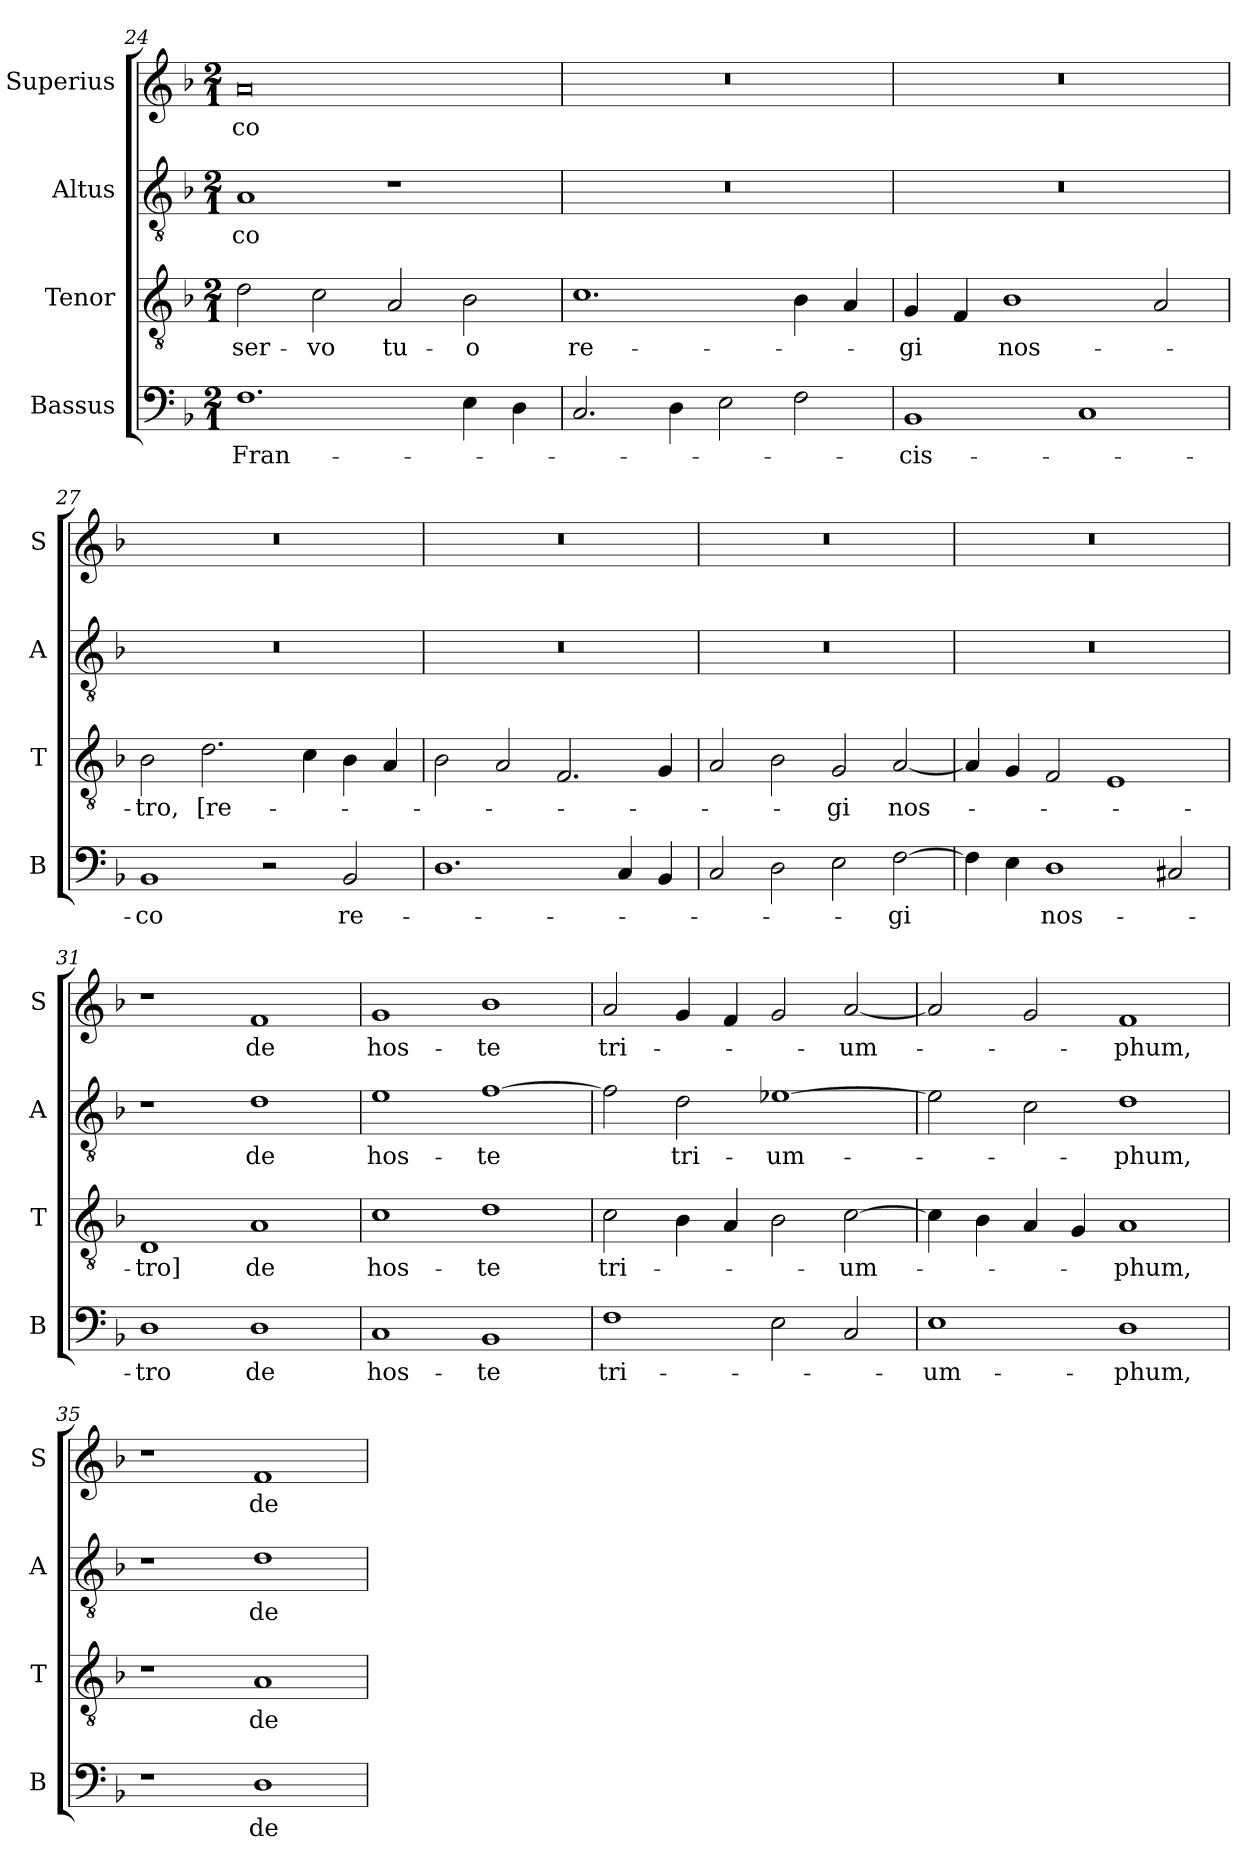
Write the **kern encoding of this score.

**kern	**text	**kern	**text	**kern	**text	**kern	**text
*part4	*part4	*part3	*part3	*part2	*part2	*part1	*part1
*staff4	*staff4	*staff3	*staff3	*staff2	*staff2	*staff1	*staff1
*I"Bassus	*	*I"Tenor	*	*I"Altus	*	*I"Superius	*
*I'B	*	*I'T	*	*I'A	*	*I'S	*
*clefF4	*	*clefGv2	*	*clefGv2	*	*clefG2	*
*k[b-]	*	*k[b-]	*	*k[b-]	*	*k[b-]	*
*F:	*	*F:	*	*F:	*	*F:	*
*M2/1	*	*M2/1	*	*M2/1	*	*M2/1	*
=24	=24	=24	=24	=24	=24	=24	=24
1.F	Fran-	2d	ser-	1A	-co	0a	-co
.	.	2c	-vo	.	.	.	.
.	.	2A	tu-	1r	.	.	.
4E	.	2B-	-o	.	.	.	.
4D	.	.	.	.	.	.	.
=25	=25	=25	=25	=25	=25	=25	=25
2.C	.	1.c	re-	0r	.	0r	.
4D	.	.	.	.	.	.	.
2E	.	.	.	.	.	.	.
2F	.	4B-	.	.	.	.	.
.	.	4A	.	.	.	.	.
=26	=26	=26	=26	=26	=26	=26	=26
1BB-	-cis-	4G	-gi	0r	.	0r	.
.	.	4F	.	.	.	.	.
.	.	1B-	nos-	.	.	.	.
1C	.	.	.	.	.	.	.
.	.	2A	.	.	.	.	.
=27	=27	=27	=27	=27	=27	=27	=27
1BB-	-co	2B-	-tro,	0r	.	0r	.
.	.	2.d	[re-	.	.	.	.
2r	.	.	.	.	.	.	.
.	.	4c	.	.	.	.	.
2BB-	re-	4B-	.	.	.	.	.
.	.	4A	.	.	.	.	.
=28	=28	=28	=28	=28	=28	=28	=28
1.D	.	2B-	.	0r	.	0r	.
.	.	2A	.	.	.	.	.
.	.	2.F	.	.	.	.	.
4C	.	.	.	.	.	.	.
4BB-	.	4G	.	.	.	.	.
=29	=29	=29	=29	=29	=29	=29	=29
2C	.	2A	.	0r	.	0r	.
2D	.	2B-	.	.	.	.	.
2E	.	2G	-gi	.	.	.	.
[2F	-gi	[2A	nos-	.	.	.	.
=30	=30	=30	=30	=30	=30	=30	=30
4F]	.	4A]	.	0r	.	0r	.
4E	.	4G	.	.	.	.	.
1D	nos-	2F	.	.	.	.	.
.	.	1E	.	.	.	.	.
2C#X	.	.	.	.	.	.	.
=31	=31	=31	=31	=31	=31	=31	=31
1D	-tro	1D	-tro]	1r	.	1r	.
1D	de	1A	de	1d	de	1f	de
=32	=32	=32	=32	=32	=32	=32	=32
1C	hos-	1c	hos-	1e	hos-	1g	hos-
1BB-	-te	1d	-te	[1f	-te	1b-	-te
=33	=33	=33	=33	=33	=33	=33	=33
1F	tri-	2c	tri-	2f]	.	2a	tri-
.	.	4B-	.	2d	tri-	4g	.
.	.	4A	.	.	.	4f	.
2E	.	2B-	.	[1e-X	-um-	2g	.
2C	.	[2c	-um-	.	.	[2a	-um-
=34	=34	=34	=34	=34	=34	=34	=34
1E	-um-	4c]	.	2e-]	.	2a]	.
.	.	4B-	.	.	.	.	.
.	.	4A	.	2c	.	2g	.
.	.	4G	.	.	.	.	.
1D	-phum,	1A	-phum,	1d	-phum,	1f	-phum,
=35	=35	=35	=35	=35	=35	=35	=35
1r	.	1r	.	1r	.	1r	.
1D	de	1A	de	1d	de	1f	de
=	=	=	=	=	=	=	=
*-	*-	*-	*-	*-	*-	*-	*-
